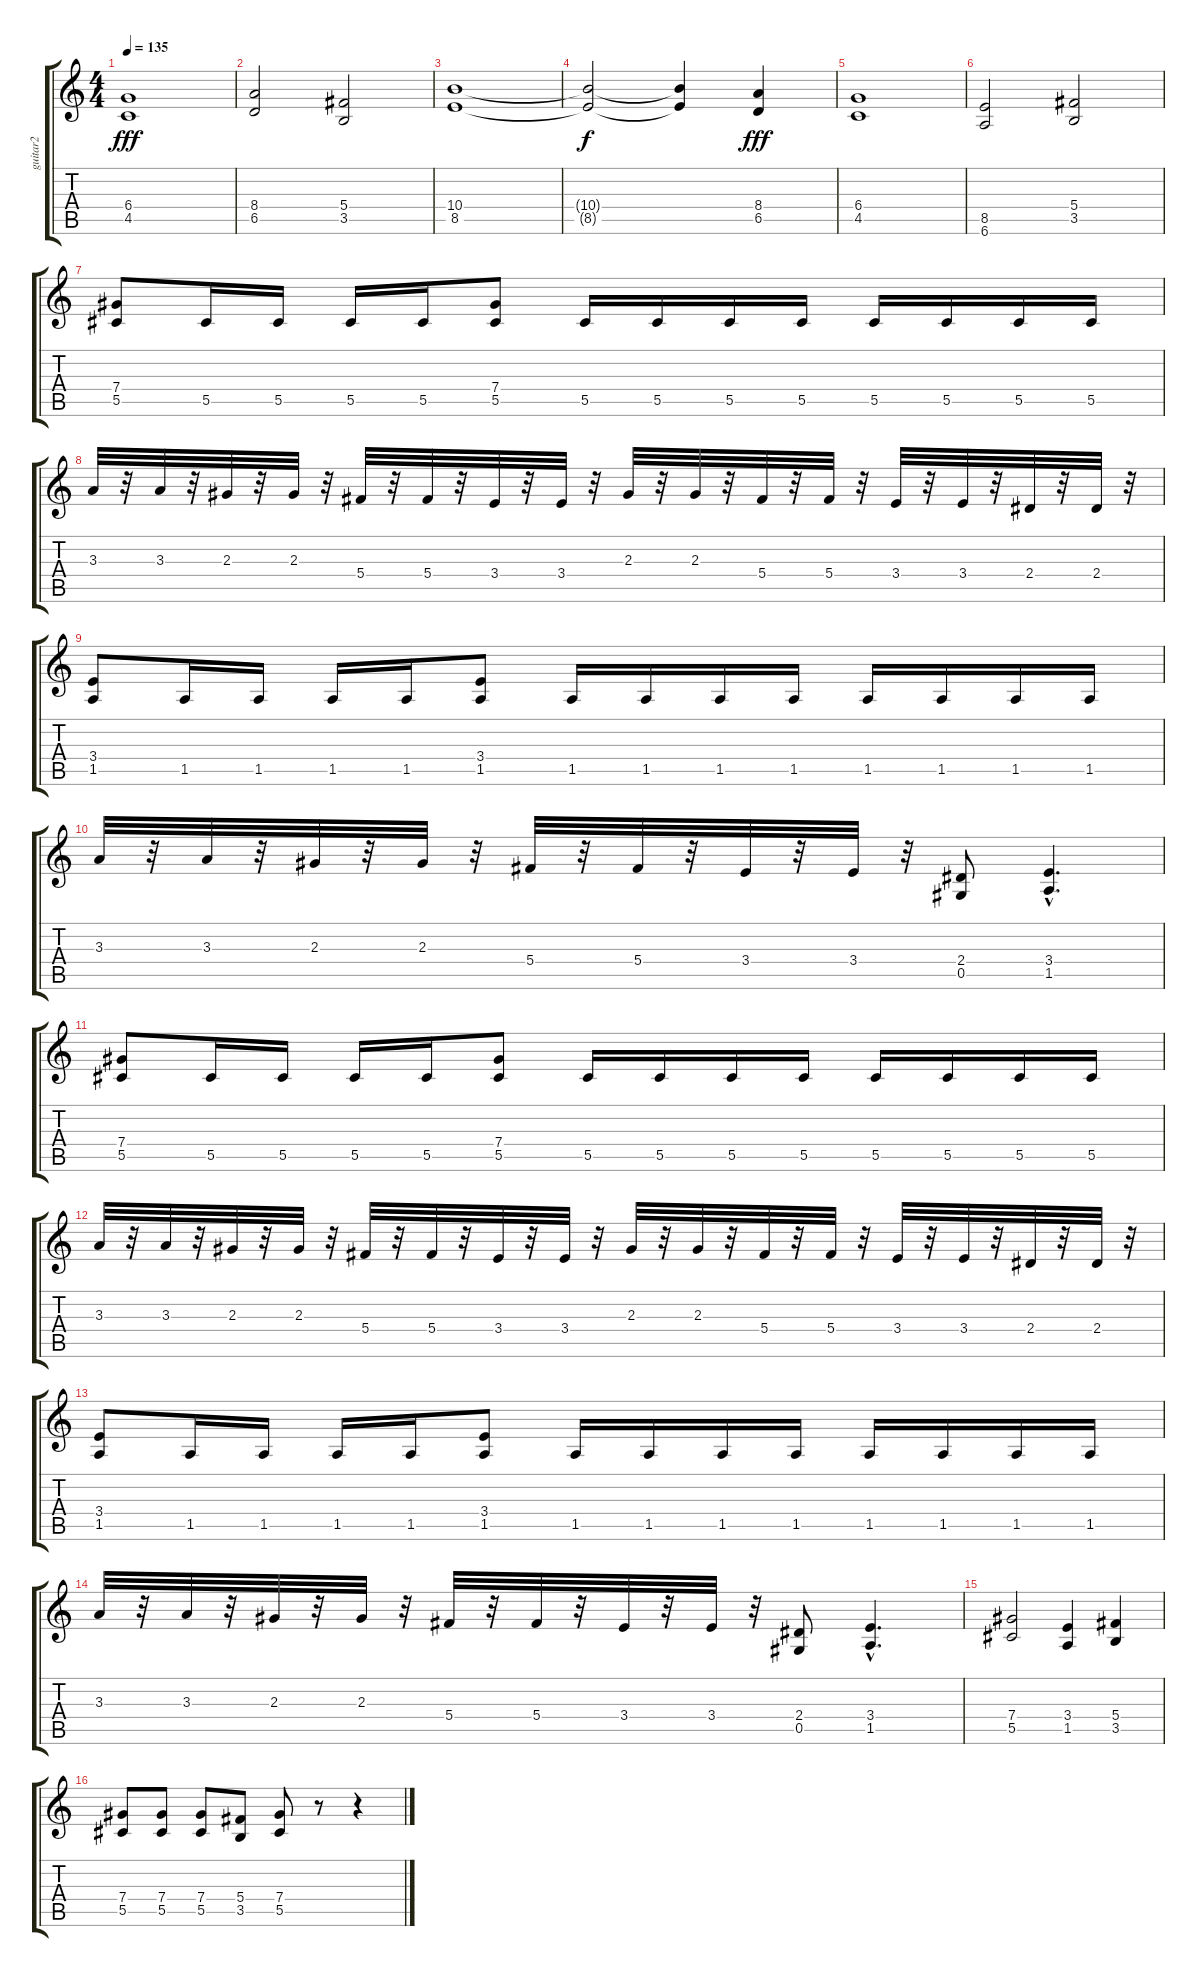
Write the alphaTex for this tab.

\track ("guitar2" "guitar2") {instrument distortionguitar}
\staff {score tabs}
\tuning (Eb4 Bb3 Gb3 Db3 Ab2 Eb2) {hide}
\ts (4 4)
\tempo 135
\clef g2
\ks c
(6.4 4.5).1{dy fff} |
(8.4 6.5).2 (5.4 3.5).2 |
(10.4 8.5).1 |
(10.4{t} 8.5{t}).2{dy f} (10.4{t} 8.5{t}).4 (8.4 6.5).4{dy fff} |
(6.4 4.5).1 |
(8.5 6.6).2 (5.4 3.5).2 |
(7.4 5.5).8 5.5.16 5.5.16 5.5.16 5.5.16 (7.4 5.5).8 5.5.16 5.5.16 5.5.16 5.5.16 5.5.16 5.5.16 5.5.16 5.5.16 |
3.3.32 r.32 3.3.32 r.32 2.3.32 r.32 2.3.32 r.32 5.4.32 r.32 5.4.32 r.32 3.4.32 r.32 3.4.32 r.32 2.3.32 r.32 2.3.32 r.32 5.4.32 r.32 5.4.32 r.32 3.4.32 r.32 3.4.32 r.32 2.4.32 r.32 2.4.32 r.32 |
(3.4 1.5).8 1.5.16 1.5.16 1.5.16 1.5.16 (3.4 1.5).8 1.5.16 1.5.16 1.5.16 1.5.16 1.5.16 1.5.16 1.5.16 1.5.16 |
3.3.32 r.32 3.3.32 r.32 2.3.32 r.32 2.3.32 r.32 5.4.32 r.32 5.4.32 r.32 3.4.32 r.32 3.4.32 r.32 (2.4 0.5).8 (3.4{hac} 1.5{hac}).4{d} |
(7.4 5.5).8 5.5.16 5.5.16 5.5.16 5.5.16 (7.4 5.5).8 5.5.16 5.5.16 5.5.16 5.5.16 5.5.16 5.5.16 5.5.16 5.5.16 |
3.3.32 r.32 3.3.32 r.32 2.3.32 r.32 2.3.32 r.32 5.4.32 r.32 5.4.32 r.32 3.4.32 r.32 3.4.32 r.32 2.3.32 r.32 2.3.32 r.32 5.4.32 r.32 5.4.32 r.32 3.4.32 r.32 3.4.32 r.32 2.4.32 r.32 2.4.32 r.32 |
(3.4 1.5).8 1.5.16 1.5.16 1.5.16 1.5.16 (3.4 1.5).8 1.5.16 1.5.16 1.5.16 1.5.16 1.5.16 1.5.16 1.5.16 1.5.16 |
3.3.32 r.32 3.3.32 r.32 2.3.32 r.32 2.3.32 r.32 5.4.32 r.32 5.4.32 r.32 3.4.32 r.32 3.4.32 r.32 (2.4 0.5).8 (3.4{hac} 1.5{hac}).4{d} |
(7.4 5.5).2 (3.4 1.5).4 (5.4 3.5).4 |
(7.4 5.5).8 (7.4 5.5).8 (7.4 5.5).8 (5.4 3.5).8 (7.4 5.5).8 r.8 r.4
